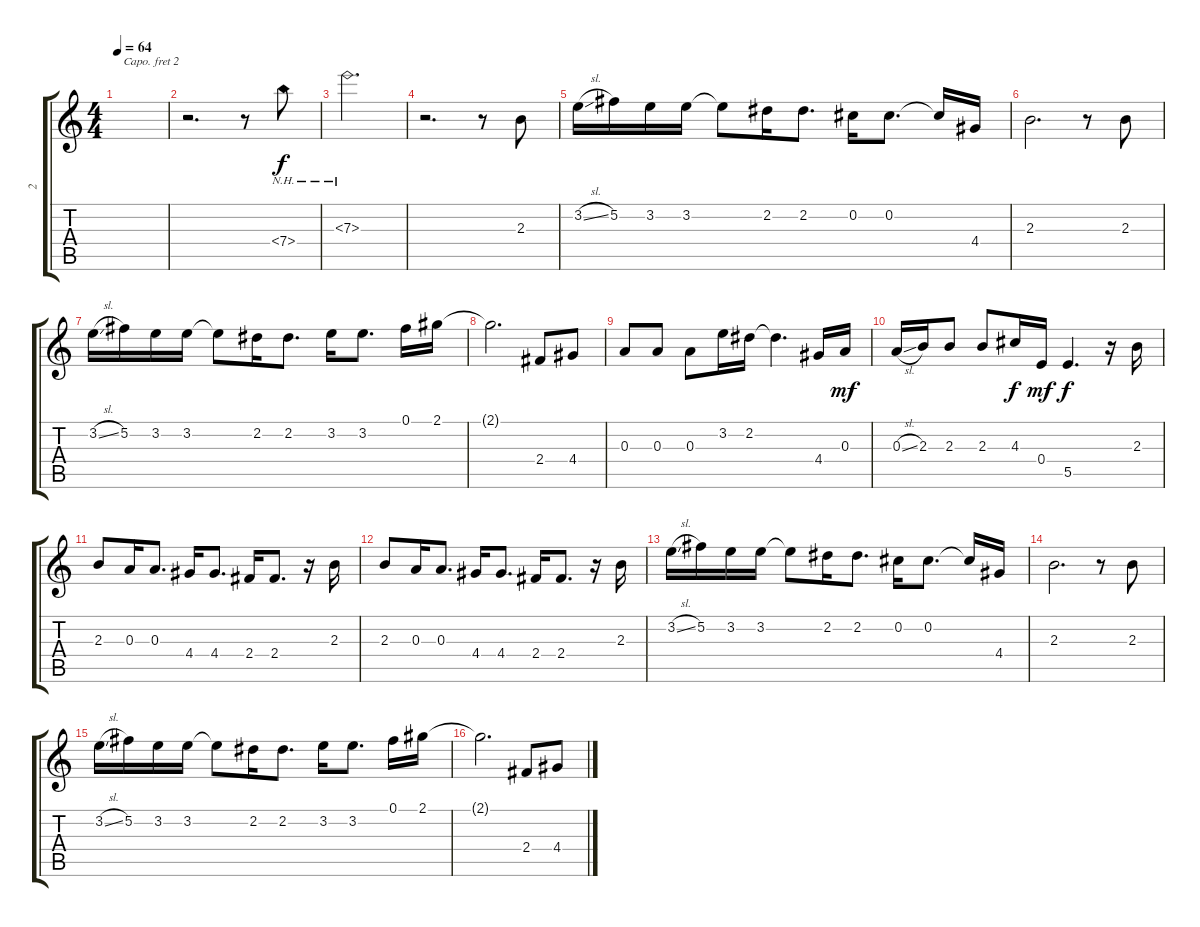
\track ("2" "2") {instrument acousticguitarsteel}
\staff {score tabs}
\capo 2
\tuning (E4 B3 G3 D3 A2 E2) {hide}
\ts (4 4)
\tempo 64
\clef g2
\ks c
|
r.2{d} r.8 7.4{nh}.8 |
7.3{nh}.2{d} |
r.2{d} r.8 2.3.8 |
3.2{sl}.16 5.2.16 3.2.16 3.2.16 3.2{t}.8 2.2.16 2.2.8{d} 0.2.16 0.2.8{d} 0.2{t}.16 4.4.16 |
2.3.2{d} r.8 2.3.8 |
3.2{sl}.16 5.2.16 3.2.16 3.2.16 3.2{t}.8 2.2.16 2.2.8{d} 3.2.16 3.2.8{d} 0.1.16 2.1.16 |
2.1{t}.2{d} 2.4.8 4.4.8 |
0.3.8 0.3.8 0.3.8 3.2.16 2.2.16 2.2{t}.4{d} 4.4.16 0.3.16{dy mf} |
0.3{sl}.16 2.3.16 2.3.8 2.3.8 4.3.16{dy f} 0.4.16{dy mf} 5.5.4{d dy f} r.16 2.3.16 |
2.3.8 0.3.16 0.3.8{d} 4.4.16 4.4.8{d} 2.4.16 2.4.8{d} r.16 2.3.16 |
2.3.8 0.3.16 0.3.8{d} 4.4.16 4.4.8{d} 2.4.16 2.4.8{d} r.16 2.3.16 |
3.2{sl}.16 5.2.16 3.2.16 3.2.16 3.2{t}.8 2.2.16 2.2.8{d} 0.2.16 0.2.8{d} 0.2{t}.16 4.4.16 |
2.3.2{d} r.8 2.3.8 |
3.2{sl}.16 5.2.16 3.2.16 3.2.16 3.2{t}.8 2.2.16 2.2.8{d} 3.2.16 3.2.8{d} 0.1.16 2.1.16 |
2.1{t}.2{d} 2.4.8 4.4.8
